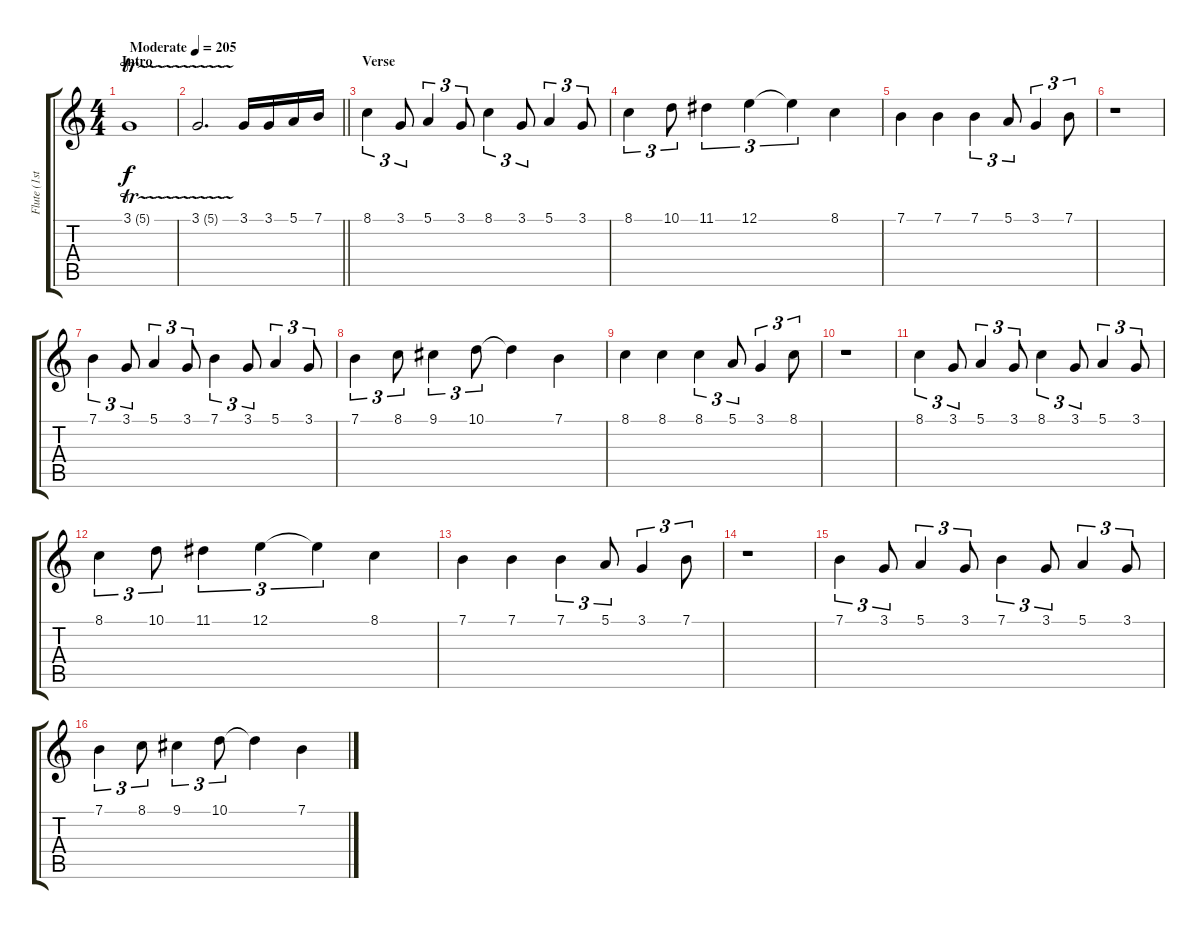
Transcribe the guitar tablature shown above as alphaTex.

\track ("Flute (1st)" "Flute (1st") {instrument flute}
\staff {score tabs}
\tuning (E4 B3 G3 D3 A2 E2) {hide}
\ts (4 4)
\section ("" "Intro")
\tempo (205 "Moderate")
\clef g2
\ks c
3.1{tr (5 16)}.1{dy f instrument flute} |
\barLineRight lightlight
3.1{tr (5 16)}.2{d} 3.1.16 3.1.16 5.1.16 7.1.16 |
\section ("" "Verse")
8.1.4{tu (3 2)} 3.1.8{tu (3 2)} 5.1.4{tu (3 2)} 3.1.8{tu (3 2)} 8.1.4{tu (3 2)} 3.1.8{tu (3 2)} 5.1.4{tu (3 2)} 3.1.8{tu (3 2)} |
8.1.4{tu (3 2)} 10.1.8{tu (3 2)} 11.1.4{tu (3 2)} 12.1.4{tu (3 2)} 12.1{t}.4{tu (3 2)} 8.1.4 |
7.1.4 7.1.4 7.1.4{tu (3 2)} 5.1.8{tu (3 2)} 3.1.4{tu (3 2)} 7.1.8{tu (3 2)} |
r.1 |
7.1.4{tu (3 2)} 3.1.8{tu (3 2)} 5.1.4{tu (3 2)} 3.1.8{tu (3 2)} 7.1.4{tu (3 2)} 3.1.8{tu (3 2)} 5.1.4{tu (3 2)} 3.1.8{tu (3 2)} |
7.1.4{tu (3 2)} 8.1.8{tu (3 2)} 9.1.4{tu (3 2)} 10.1.8{tu (3 2)} 10.1{t}.4 7.1.4 |
8.1.4 8.1.4 8.1.4{tu (3 2)} 5.1.8{tu (3 2)} 3.1.4{tu (3 2)} 8.1.8{tu (3 2)} |
r.1 |
8.1.4{tu (3 2)} 3.1.8{tu (3 2)} 5.1.4{tu (3 2)} 3.1.8{tu (3 2)} 8.1.4{tu (3 2)} 3.1.8{tu (3 2)} 5.1.4{tu (3 2)} 3.1.8{tu (3 2)} |
8.1.4{tu (3 2)} 10.1.8{tu (3 2)} 11.1.4{tu (3 2)} 12.1.4{tu (3 2)} 12.1{t}.4{tu (3 2)} 8.1.4 |
7.1.4 7.1.4 7.1.4{tu (3 2)} 5.1.8{tu (3 2)} 3.1.4{tu (3 2)} 7.1.8{tu (3 2)} |
r.1 |
7.1.4{tu (3 2)} 3.1.8{tu (3 2)} 5.1.4{tu (3 2)} 3.1.8{tu (3 2)} 7.1.4{tu (3 2)} 3.1.8{tu (3 2)} 5.1.4{tu (3 2)} 3.1.8{tu (3 2)} |
7.1.4{tu (3 2)} 8.1.8{tu (3 2)} 9.1.4{tu (3 2)} 10.1.8{tu (3 2)} 10.1{t}.4 7.1.4
